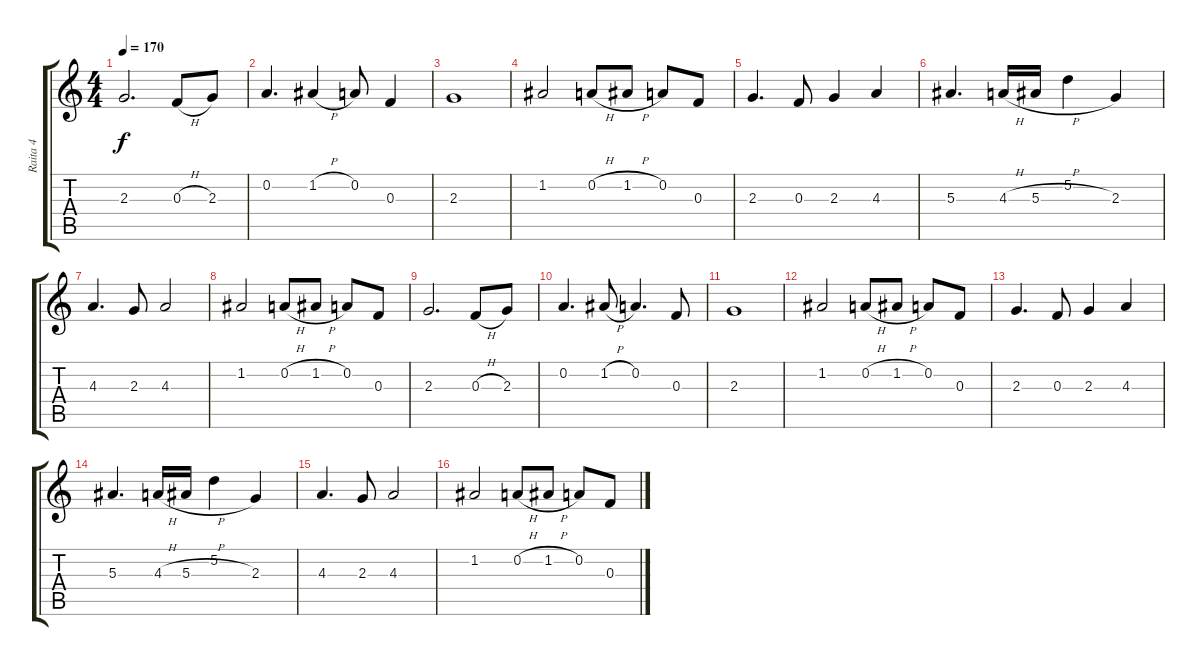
\track ("Raita 4" "Raita 4") {instrument distortionguitar}
\staff {score tabs}
\tuning (D4 A3 F3 C3 G2 D2) {hide}
\ts (4 4)
\tempo 170
\clef g2
\ks c
2.3.2{d dy f} 0.3{h}.8 2.3.8 |
0.2.4{d} 1.2{h}.4 0.2.8 0.3.4 |
2.3.1 |
1.2.2 0.2{h}.8 1.2{h}.8 0.2.8 0.3.8 |
2.3.4{d} 0.3.8 2.3.4 4.3.4 |
5.3.4{d} 4.3{h}.16 5.3{h}.16 5.2.4 2.3.4 |
4.3.4{d} 2.3.8 4.3.2 |
1.2.2 0.2{h}.8 1.2{h}.8 0.2.8 0.3.8 |
2.3.2{d} 0.3{h}.8 2.3.8 |
0.2.4{d} 1.2{h}.8 0.2.4{d} 0.3.8 |
2.3.1 |
1.2.2 0.2{h}.8 1.2{h}.8 0.2.8 0.3.8 |
2.3.4{d} 0.3.8 2.3.4 4.3.4 |
5.3.4{d} 4.3{h}.16 5.3{h}.16 5.2.4 2.3.4 |
4.3.4{d} 2.3.8 4.3.2 |
1.2.2 0.2{h}.8 1.2{h}.8 0.2.8 0.3.8
